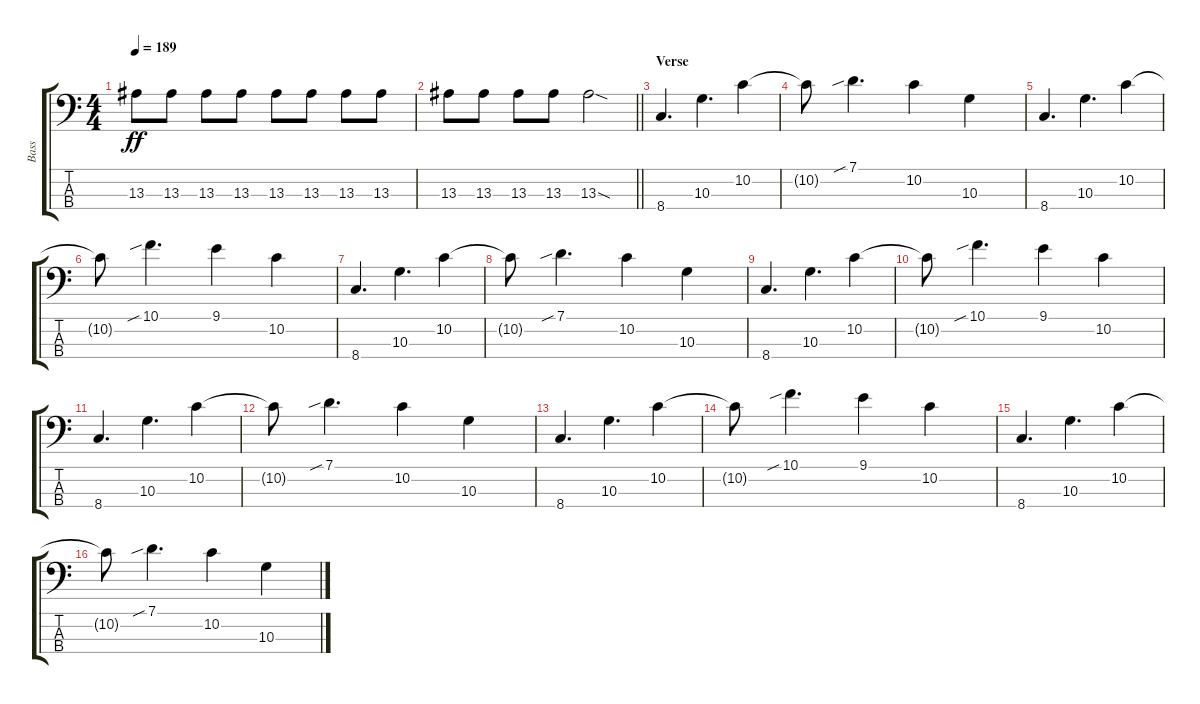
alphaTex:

\track ("Bass" "Bass") {instrument electricbassfinger}
\staff {score tabs}
\tuning (G2 D2 A1 E1) {hide}
\ts (4 4)
\tempo 189
\clef f4
\ks c
13.3.8{dy ff} 13.3.8 13.3.8 13.3.8 13.3.8 13.3.8 13.3.8 13.3.8 |
\barLineRight lightlight
13.3.8 13.3.8 13.3.8 13.3.8 13.3{sod}.2 |
\section ("" "Verse")
8.4.4{d} 10.3.4{d} 10.2.4 |
10.2{t}.8 7.1{sib}.4{d} 10.2.4 10.3.4 |
8.4.4{d} 10.3.4{d} 10.2.4 |
10.2{t}.8 10.1{sib}.4{d} 9.1.4 10.2.4 |
8.4.4{d} 10.3.4{d} 10.2.4 |
10.2{t}.8 7.1{sib}.4{d} 10.2.4 10.3.4 |
8.4.4{d} 10.3.4{d} 10.2.4 |
10.2{t}.8 10.1{sib}.4{d} 9.1.4 10.2.4 |
8.4.4{d} 10.3.4{d} 10.2.4 |
10.2{t}.8 7.1{sib}.4{d} 10.2.4 10.3.4 |
8.4.4{d} 10.3.4{d} 10.2.4 |
10.2{t}.8 10.1{sib}.4{d} 9.1.4 10.2.4 |
8.4.4{d} 10.3.4{d} 10.2.4 |
10.2{t}.8 7.1{sib}.4{d} 10.2.4 10.3.4
